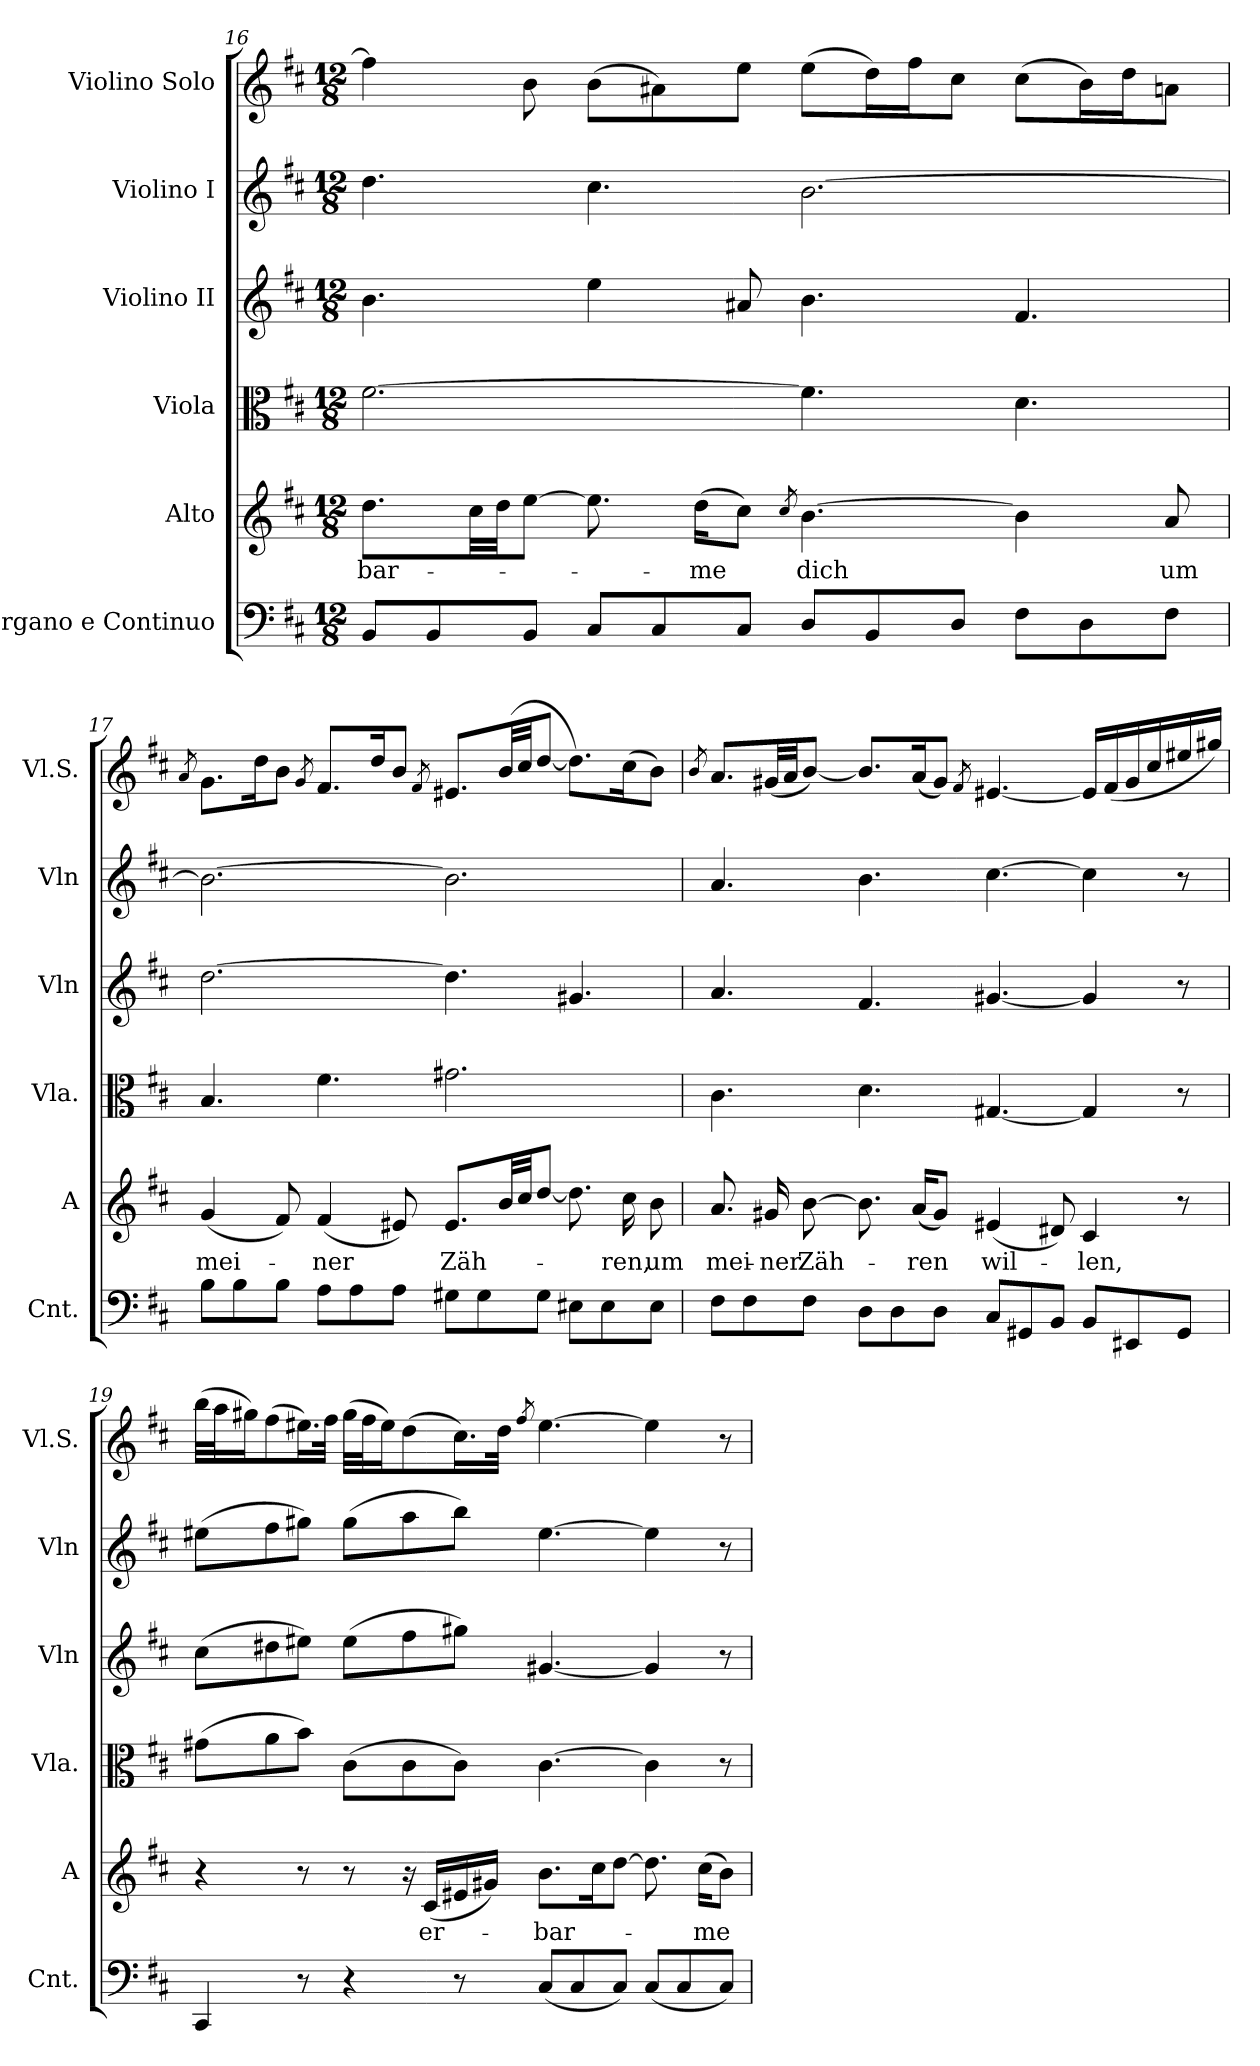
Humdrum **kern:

**kern	**kern	**text	**kern	**kern	**kern	**kern
*part6	*part5	*part5	*part4	*part3	*part2	*part1
*staff6	*staff5	*staff5	*staff4	*staff3	*staff2	*staff1
*I"Organo e Continuo	*I"Alto	*	*I"Viola	*I"Violino II	*I"Violino I	*I"Violino Solo
*I'Cnt.	*I'A	*	*I'Vla.	*I'Vln	*I'Vln	*I'Vl.S.
*clefF4	*clefG2	*	*clefC3	*clefG2	*clefG2	*clefG2
*k[f#c#]	*k[f#c#]	*	*k[f#c#]	*k[f#c#]	*k[f#c#]	*k[f#c#]
*D:	*D:	*	*D:	*D:	*D:	*D:
*M12/8	*M12/8	*	*M12/8	*M12/8	*M12/8	*M12/8
=16	=16	=16	=16	=16	=16	=16
!	!	!LO:LY:b	!	!	!	!
8BB/L	8.dd\L	-bar-	[2.f#\	4.b\	4.dd\	4ff#\]
8BB/	.	.	.	.	.	.
.	32cc#\LL	.	.	.	.	.
.	32dd\JJ	.	.	.	.	.
8BB/J	[8ee\J	.	.	.	.	8b\
8C#/L	8.ee\]	.	.	4ee\	4.cc#\	(>8b\L
8C#/	.	.	.	.	.	8a#X\)
!	!	!LO:LY:b	!	!	!	!
.	(>16dd\KL	-me	.	.	.	.
8C#/J	8cc#\J)	.	.	8a#X/	.	8ee\J
.	8qcc#/	.	.	.	.	.
!	!	!LO:LY:b	!	!	!	!
8D/L	[4.b\	dich	4.f#\]	4.b\	[2.b\	(>8ee\L
8BB/	.	.	.	.	.	16dd\L)
.	.	.	.	.	.	16ff#\J
8D/J	.	.	.	.	.	8cc#\J
8F#\L	4b\]	.	4.d\	4.f#/	.	(>8cc#\L
8D\	.	.	.	.	.	16b\L)
.	.	.	.	.	.	16dd\J
!	!	!LO:LY:b	!	!	!	!
8F#\J	8a/	um	.	.	.	8an\J
!!LO:LB:g=z
=17	=17	=17	=17	=17	=17	=17
.	.	.	.	.	.	8qa/
!	!	!LO:LY:b	!	!	!	!
8B\L	(<4g/	mei-	4.B/	[2.dd\	2.b\_	8.g\L
8B\	.	.	.	.	.	.
.	.	.	.	.	.	16dd\k
8B\J	8f#/)	.	.	.	.	8b\J
.	.	.	.	.	.	8qg/
!	!	!LO:LY:b	!	!	!	!
8A\L	(<4f#/	-ner	4.f#\	.	.	8.f#/L
8A\	.	.	.	.	.	.
.	.	.	.	.	.	16dd/k
8A\J	8e#X/)	.	.	.	.	8b/J
.	.	.	.	.	.	8qf#/
!	!	!LO:LY:b	!	!	!	!
8G#X\L	8.e#/L	Zäh-	2.g#X\	4.dd\]	2.b\]	8.e#X/L
8G#\	.	.	.	.	.	.
.	32b/LL	.	.	.	.	(>32b/LL
.	32cc#/JJ	.	.	.	.	32cc#/JJ
8G#\J	[8dd/J	.	.	.	.	[8dd/J
8E#X\L	8.dd\]	.	.	4.g#X/	.	8.dd\L])
8E#\	.	.	.	.	.	.
!	!	!LO:LY:b	!	!	!	!
.	16cc#\	-ren,	.	.	.	(>16cc#\k
!	!	!LO:LY:b	!	!	!	!
8E#\J	8b\	um	.	.	.	8b\J)
=18	=18	=18	=18	=18	=18	=18
.	.	.	.	.	.	8qb/
!	!	!LO:LY:b	!	!	!	!
8F#\L	8.a/	mei-	4.c#\	4.a/	4.a/	8.a/L
8F#\	.	.	.	.	.	.
!	!	!LO:LY:b	!	!	!	!
.	16g#X/	-ner	.	.	.	(<32g#X/LL
.	.	.	.	.	.	32a/JJ
!	!	!LO:LY:b	!	!	!	!
8F#\J	[8b\	Zäh-	.	.	.	[8b/J)
8D\L	8.b\]	.	4.d\	4.f#/	4.b\	8.b/L]
8D\	.	.	.	.	.	.
!	!	!LO:LY:b	!	!	!	!
.	(<16a/KL	-ren	.	.	.	(<16a/k
8D\J	8g#/J)	.	.	.	.	8g#/J)
.	.	.	.	.	.	8qf#/
!	!	!LO:LY:b	!	!	!	!
8C#/L	(<4e#X/	wil-	[4.G#X/	[4.g#X/	[4.cc#\	[4.e#X/
8GG#X/	.	.	.	.	.	.
8BB/J	8d#X/)	.	.	.	.	.
!	!	!LO:LY:b	!	!	!	!
8BB/L	4c#/	-len,	4G#/]	4g#/]	4cc#\]	16e#/LL]
.	.	.	.	.	.	(>16f#/
8EE#X/	.	.	.	.	.	16g#/
.	.	.	.	.	.	16cc#/
8GG#/J	8r	.	8r	8r	8r	16ee#X/
.	.	.	.	.	.	16gg#X/JJ)
!!LO:LB:g=z
=19	=19	=19	=19	=19	=19	=19
4CC#/	4r	.	(>8g#X\L	(>8cc#\L	(>8ee#X\L	(>32bb\LLL
.	.	.	.	.	.	32aa\J
.	.	.	.	.	.	16gg#X\J)
.	.	.	8a\	8dd#X\	8ff#\	(>8ff#\
8r	8r	.	8b\J)	8ee#X\J)	8gg#X\J)	16.ee#X\L)
.	.	.	.	.	.	32ff#\JJk
4r	8r	.	(>8c#\L	(>8ee#\L	(>8gg#\L	(>32gg#\LLL
.	.	.	.	.	.	32ff#\J
.	.	.	.	.	.	16ee#\J)
.	16r	.	8c#\	8ff#\	8aa\	(>8dd\
!	!	!LO:LY:b	!	!	!	!
.	(<16c#/LL	er-	.	.	.	.
8r	16e#X/	.	8c#\J)	8gg#X\J)	8bb\J)	16.cc#\L)
.	16g#X/JJ)	.	.	.	.	.
.	.	.	.	.	.	32dd\JJk
.	.	.	.	.	.	8qff#/
!	!	!LO:LY:b	!	!	!	!
(<8C#/L	8.b\L	-bar-	[4.c#\	[4.g#X/	[4.ee#\	[4.ee#\
8C#/	.	.	.	.	.	.
.	16cc#\k	.	.	.	.	.
8C#/J)	[8dd\J	.	.	.	.	.
(<8C#/L	8.dd\]	.	4c#\]	4g#/]	4ee#\]	4ee#\]
8C#/	.	.	.	.	.	.
!	!	!LO:LY:b	!	!	!	!
.	(>16cc#\KL	-me	.	.	.	.
8C#/J)	8b\J)	.	8r	8r	8r	8r
=	=	=	=	=	=	=
*-	*-	*-	*-	*-	*-	*-
